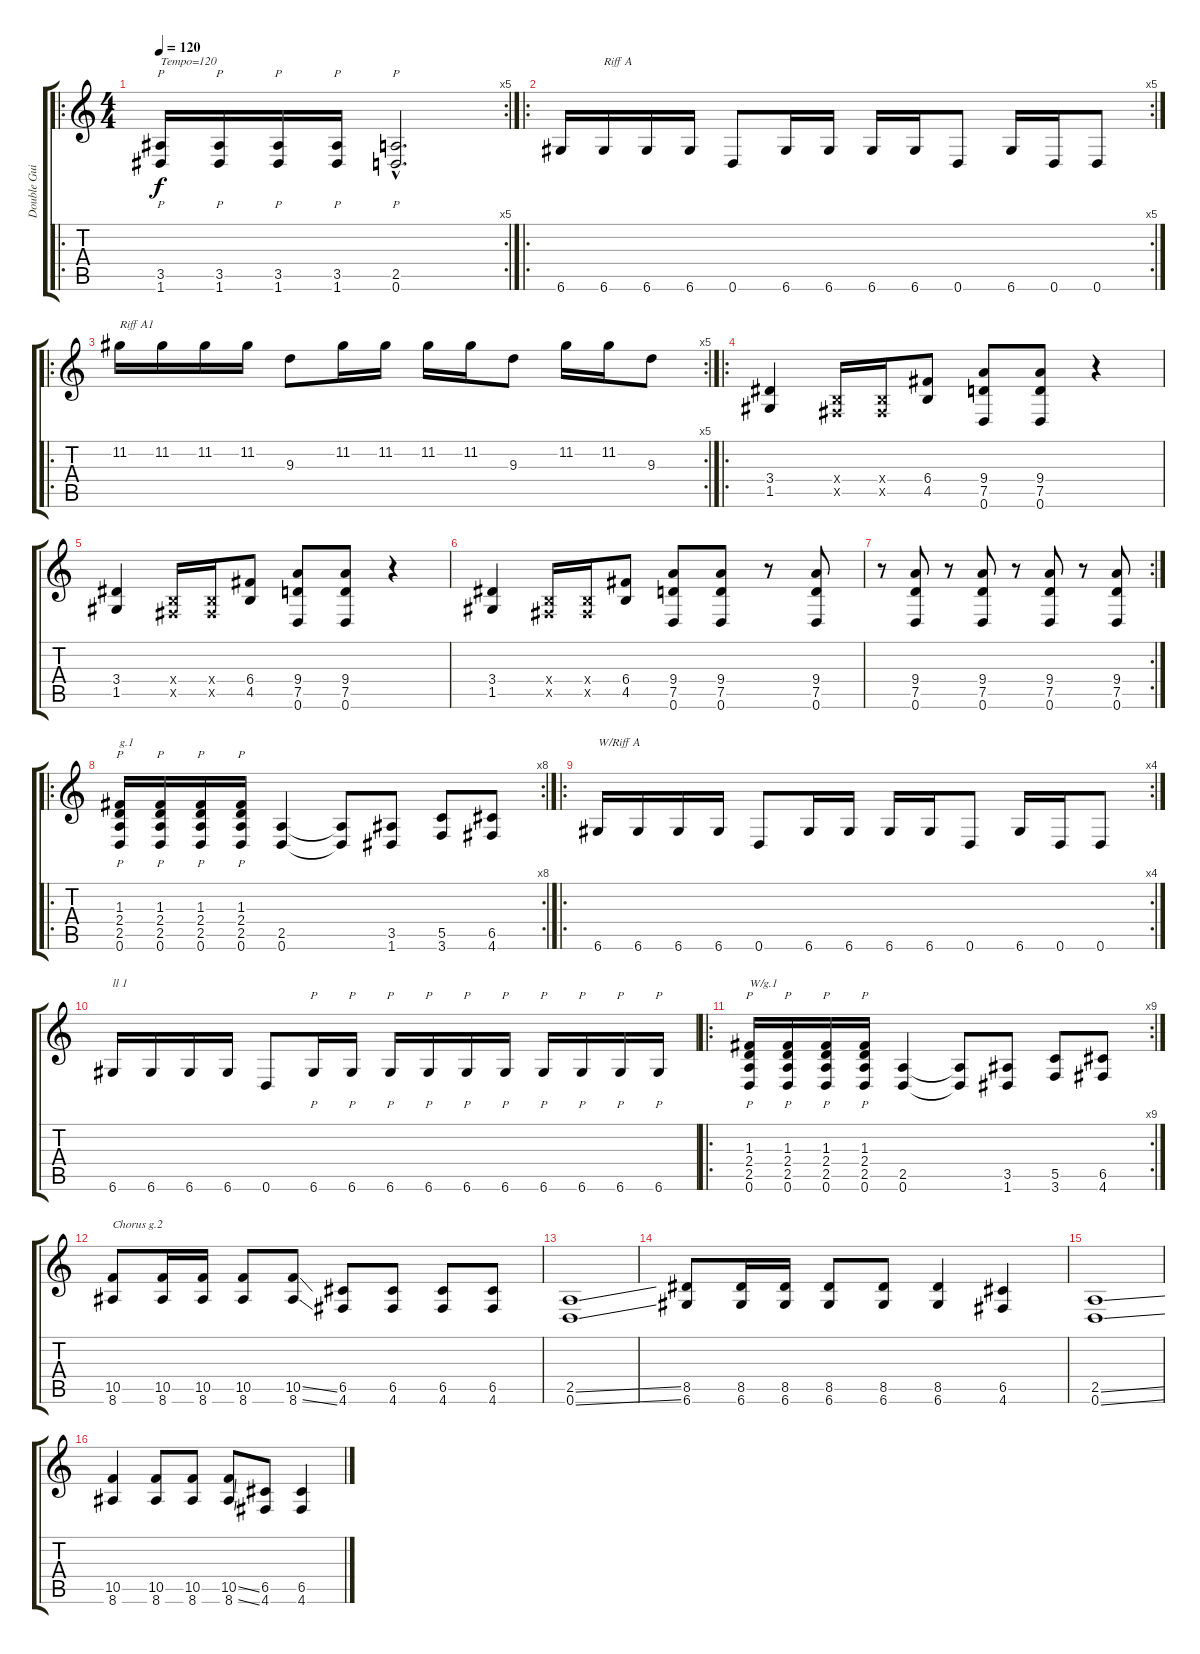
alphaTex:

\track ("Double Guitare I" "Double Gui") {instrument distortionguitar}
\staff {score tabs}
\tuning (D4 A3 F3 C3 G2 D2) {hide}
\ro
\rc 5
\ts (4 4)
\tempo 120
\clef g2
\ks c
(3.5 1.6).16{p txt "Tempo=120" dy f instrument distortionguitar} (3.5 1.6).16{p} (3.5 1.6).16{p} (3.5 1.6).16{p} (2.5{hac} 0.6{hac}).2{p d} |
\ro
\rc 5
6.6.16 6.6.16{txt "Riff A"} 6.6.16 6.6.16 0.6.8 6.6.16 6.6.16 6.6.16 6.6.16 0.6.8 6.6.16 0.6.16 0.6.8 |
\ro
\rc 5
11.2.16{txt "Riff A1"} 11.2.16 11.2.16 11.2.16 9.3.8 11.2.16 11.2.16 11.2.16 11.2.16 9.3.8 11.2.16 11.2.16 9.3.8 |
\ro
(3.4 1.5).4 (-1.4{x} -1.5{x}).16 (-1.4{x} -1.5{x}).16 (6.4 4.5).8 (9.4 7.5 0.6).8 (9.4 7.5 0.6).8 r.4 |
(3.4 1.5).4 (-1.4{x} -1.5{x}).16 (-1.4{x} -1.5{x}).16 (6.4 4.5).8 (9.4 7.5 0.6).8 (9.4 7.5 0.6).8 r.4 |
(3.4 1.5).4 (-1.4{x} -1.5{x}).16 (-1.4{x} -1.5{x}).16 (6.4 4.5).8 (9.4 7.5 0.6).8 (9.4 7.5 0.6).8 r.8 (9.4 7.5 0.6).8 |
\rc 2
r.8 (9.4 7.5 0.6).8 r.8 (9.4 7.5 0.6).8 r.8 (9.4 7.5 0.6).8 r.8 (9.4 7.5 0.6).8 |
\ro
\rc 8
(1.3 2.4 2.5 0.6).16{p txt "g.1"} (1.3 2.4 2.5 0.6).16{p} (1.3 2.4 2.5 0.6).16{p} (1.3 2.4 2.5 0.6).16{p} (2.5 0.6).4 (2.5{t} 0.6{t}).8 (3.5 1.6).8 (5.5 3.6).8 (6.5 4.6).8 |
\ro
\rc 4
6.6.16{txt "W/Riff A"} 6.6.16 6.6.16 6.6.16 0.6.8 6.6.16 6.6.16 6.6.16 6.6.16 0.6.8 6.6.16 0.6.16 0.6.8 |
6.6.16{txt "ll 1"} 6.6.16 6.6.16 6.6.16 0.6.8 6.6.16{p} 6.6.16{p} 6.6.16{p} 6.6.16{p} 6.6.16{p} 6.6.16{p} 6.6.16{p} 6.6.16{p} 6.6.16{p} 6.6.16{p} |
\ro
\rc 9
(1.3 2.4 2.5 0.6).16{p txt "W/g.1"} (1.3 2.4 2.5 0.6).16{p} (1.3 2.4 2.5 0.6).16{p} (1.3 2.4 2.5 0.6).16{p} (2.5 0.6).4 (2.5{t} 0.6{t}).8 (3.5 1.6).8 (5.5 3.6).8 (6.5 4.6).8 |
(10.5 8.6).8{txt "Chorus g.2"} (10.5 8.6).16 (10.5 8.6).16 (10.5 8.6).8 (10.5{ss} 8.6{ss}).8 (6.5 4.6).8 (6.5 4.6).8 (6.5 4.6).8 (6.5 4.6).8 |
(2.5{ss} 0.6{ss}).1 |
(8.5 6.6).8 (8.5 6.6).16 (8.5 6.6).16 (8.5 6.6).8 (8.5 6.6).8 (8.5 6.6).4 (6.5 4.6).4 |
(2.5{ss} 0.6{ss}).1 |
(10.5 8.6).4 (10.5 8.6).8 (10.5 8.6).8 (10.5{ss} 8.6{ss}).8 (6.5 4.6).8 (6.5 4.6).4
